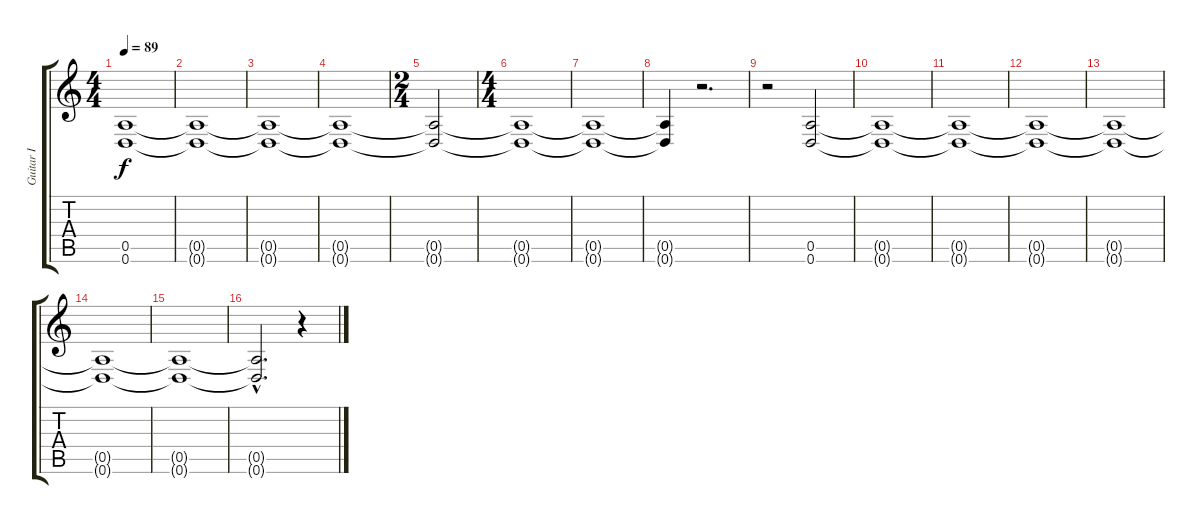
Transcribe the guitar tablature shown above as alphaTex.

\track ("Guitar I" "Guitar I") {instrument distortionguitar}
\staff {score tabs}
\tuning (E4 B3 G3 D3 A2 D2) {hide}
\ts (4 4)
\tempo 89
\clef g2
\ks c
(0.5 0.6).1{dy f instrument distortionguitar} |
(0.5{t} 0.6{t}).1 |
(0.5{t} 0.6{t}).1 |
(0.5{t} 0.6{t}).1 |
\ts (2 4)
(0.5{t} 0.6{t}).2 |
\ts (4 4)
(0.5{t} 0.6{t}).1 |
(0.5{t} 0.6{t}).1 |
(0.5{t} 0.6{t}).4 r.2{d} |
r.2 (0.5 0.6).2{volume 0} |
(0.5{t} 0.6{t}).1 |
(0.5{t} 0.6{t}).1 |
(0.5{t} 0.6{t}).1 |
(0.5{t} 0.6{t}).1 |
(0.5{t} 0.6{t}).1 |
(0.5{t} 0.6{t}).1 |
(0.5{hac t} 0.6{hac t}).2{d} r.4
